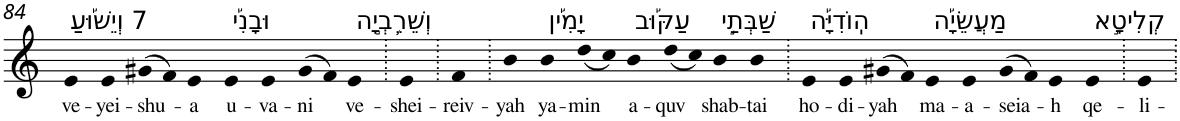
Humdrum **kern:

**kern	**text
*part1	*part1
*staff1	*staff1
*I"Piano	*
*I'Pno	*
!!LO:PB:g=z
*clefG2	*
*k[]	*
=84	=84
!LO:TX:a:t=7 וְיֵשׁ֡וּעַ	!
!	!LO:LY:b
4e	ve-
!	!LO:LY:b
4e	-yei-
!	!LO:LY:b
(>8g#X	-shu-
8f)	.
!	!LO:LY:b
4e	-a
!LO:TX:a:t=וּבָנִ֡י	!
!	!LO:LY:b
4e	u-
!	!LO:LY:b
4e	-va-
!	!LO:LY:b
(>8g#	-ni
8f)	.
!LO:TX:a:t=וְשֵׁרֵ֥בְיָ֣ה	!
!	!LO:LY:b
4e	ve-
=85.	=85.
!	!LO:LY:b
4e	-shei-
=86.	=86.
!	!LO:LY:b
4f	-reiv-
=87.	=87.
!	!LO:LY:b
4b	-yah
!LO:TX:a:t=יָמִ֡ין	!
!	!LO:LY:b
4b	ya-
!	!LO:LY:b
(<8dd	-min
8cc)	.
!LO:TX:a:t=עַקּ֡וּב	!
!	!LO:LY:b
4b	a-
!	!LO:LY:b
(<8dd	-quv
8cc)	.
!LO:TX:a:t=שַׁבְּתַ֣י	!
!	!LO:LY:b
4b	shab-
!	!LO:LY:b
4b	-tai
=88.	=88.
!LO:TX:a:t=הֽוֹדִיָּ֡ה	!
!	!LO:LY:b
4e	ho-
!	!LO:LY:b
4e	-di-
!	!LO:LY:b
(>8g#X	-yah
8f)	.
!LO:TX:a:t=מַעֲשֵׂיָ֡ה	!
!	!LO:LY:b
4e	ma-
!	!LO:LY:b
4e	-a-
!	!LO:LY:b
(>8g#	-seia-
8f)	.
!	!LO:LY:b
4e	-h
!LO:TX:a:t=קְלִיטָ֣א	!
!	!LO:LY:b
4e	qe-
=89.	=89.
!	!LO:LY:b
4e	-li-
=.	=.
*-	*-
